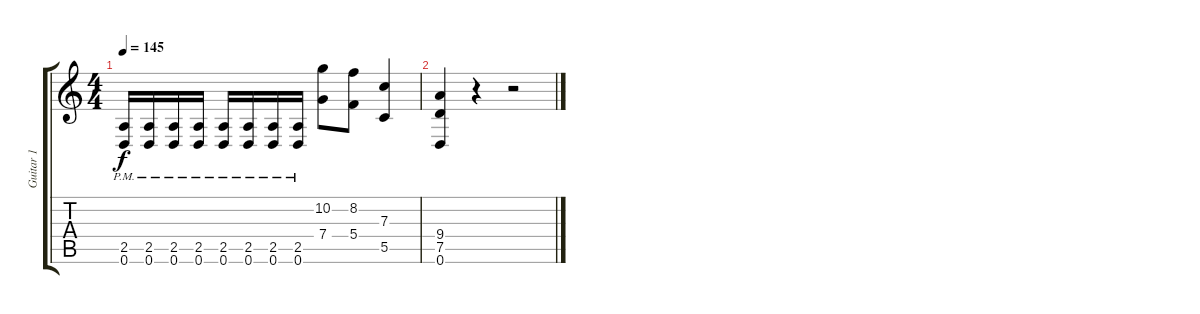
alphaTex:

\track ("Guitar 1" "Guitar 1") {instrument distortionguitar}
\staff {score tabs}
\tuning (D4 A3 F3 C3 G2 D2) {hide}
\ts (4 4)
\tempo 145
\clef g2
\ks c
(2.5{pm} 0.6{pm}).16{dy f} (2.5{pm} 0.6{pm}).16 (2.5{pm} 0.6{pm}).16 (2.5{pm} 0.6{pm}).16 (2.5{pm} 0.6{pm}).16 (2.5{pm} 0.6{pm}).16 (2.5{pm} 0.6{pm}).16 (2.5{pm} 0.6{pm}).16 (10.2 7.4).8 (8.2 5.4).8 (7.3 5.5).4 |
(9.4 7.5 0.6).4 r.4 r.2
